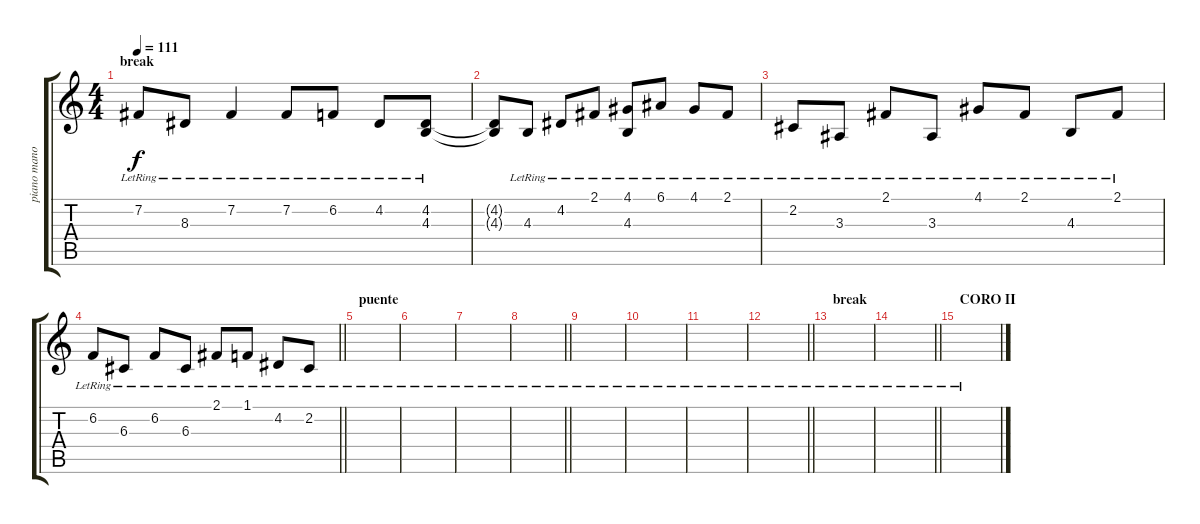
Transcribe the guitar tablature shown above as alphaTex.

\track ("piano mano derecha" "piano mano") {instrument acousticgrandpiano}
\staff {score tabs}
\tuning (E4 B3 G3 D3 A2 E2) {hide}
\ts (4 4)
\section ("" "break")
\tempo 111
\clef g2
\ks c
7.2{lr}.8{dy f} 8.3{lr}.8 7.2{lr}.4 7.2{lr}.8 6.2{lr}.8 4.2{lr}.8 (4.2{lr} 4.3{lr}).8 |
(4.2{t} 4.3{t}).8 4.3{lr}.8 4.2{lr}.8 2.1{lr}.8 (4.1{lr} 4.3{lr}).8 6.1{lr}.8 4.1{lr}.8 2.1{lr}.8 |
2.2{lr}.8 3.3{lr}.8 2.1{lr}.8 3.3{lr}.8 4.1{lr}.8 2.1{lr}.8 4.3{lr}.8 2.1{lr}.8 |
\barLineRight lightlight
6.2{lr}.8 6.3{lr}.8 6.2{lr}.8 6.3{lr}.8 2.1{lr}.8 1.1{lr}.8 4.2{lr}.8 2.2{lr}.8 |
\section ("" "puente")
|
|
|
\barLineRight lightlight
|
|
|
|
\barLineRight lightlight
|
\section ("" "break")
|
\barLineRight lightlight
|
\section ("" "CORO II")
